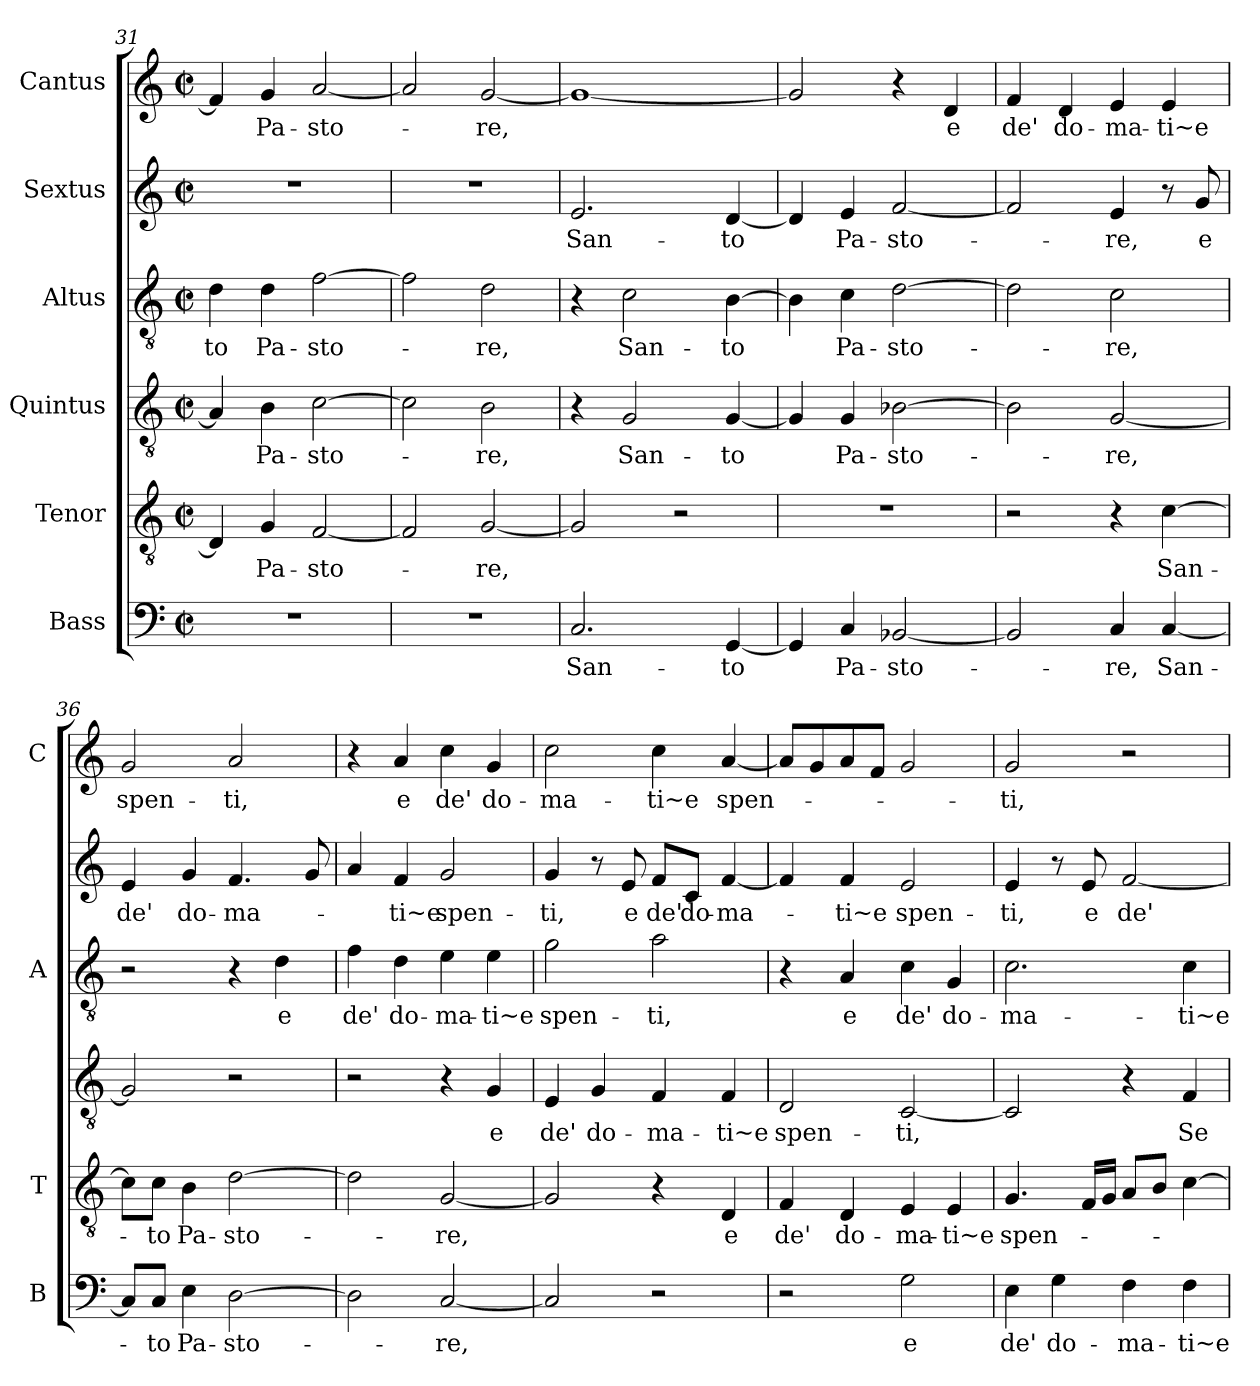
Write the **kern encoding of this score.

**kern	**text	**kern	**text	**kern	**text	**kern	**text	**kern	**text	**kern	**text
*part6	*part6	*part5	*part5	*part4	*part4	*part3	*part3	*part2	*part2	*part1	*part1
*staff6	*staff6	*staff5	*staff5	*staff4	*staff4	*staff3	*staff3	*staff2	*staff2	*staff1	*staff1
*I"Bass	*	*I"Tenor	*	*I"Quintus	*	*I"Altus	*	*I"Sextus	*	*I"Cantus	*
*I'B	*	*I'T	*	*	*	*I'A	*	*	*	*I'C	*
!!LO:PB:g=z
*clefF4	*	*clefGv2	*	*clefGv2	*	*clefGv2	*	*clefG2	*	*clefG2	*
*k[]	*	*k[]	*	*k[]	*	*k[]	*	*k[]	*	*k[]	*
*C:	*	*C:	*	*C:	*	*C:	*	*C:	*	*C:	*
*M2/2	*	*M2/2	*	*M2/2	*	*M2/2	*	*M2/2	*	*M2/2	*
*met(c|)	*	*met(c|)	*	*met(c|)	*	*met(c|)	*	*met(c|)	*	*met(c|)	*
=31	=31	=31	=31	=31	=31	=31	=31	=31	=31	=31	=31
1r	.	4D/]	.	4A/]	.	4d\	-to	1r	.	4f#/]	.
.	.	4G/	Pa-	4B\	Pa-	4d\	Pa-	.	.	4g/	Pa-
.	.	[2F/	-sto-	[2c\	-sto-	[2f\	-sto-	.	.	[2a/	-sto-
=32	=32	=32	=32	=32	=32	=32	=32	=32	=32	=32	=32
1r	.	2F/]	.	2c\]	.	2f\]	.	1r	.	2a/]	.
.	.	[2G/	-re,	2B\	-re,	2d\	-re,	.	.	[2g/	-re,
=33	=33	=33	=33	=33	=33	=33	=33	=33	=33	=33	=33
2.C/	San-	2G/]	.	4r	.	4r	.	2.e/	San-	1g_	.
.	.	.	.	2G/	San-	2c\	San-	.	.	.	.
.	.	2r	.	.	.	.	.	.	.	.	.
[4GG/	-to	.	.	[4G/	-to	[4B\	-to	[4d/	-to	.	.
=34	=34	=34	=34	=34	=34	=34	=34	=34	=34	=34	=34
4GG/]	.	1r	.	4G/]	.	4B\]	.	4d/]	.	2g/]	.
4C/	Pa-	.	.	4G/	Pa-	4c\	Pa-	4e/	Pa-	.	.
[2BB-X/	-sto-	.	.	[2B-X\	-sto-	[2d\	-sto-	[2f/	-sto-	4r	.
.	.	.	.	.	.	.	.	.	.	4d/	e
=35	=35	=35	=35	=35	=35	=35	=35	=35	=35	=35	=35
2BB-/]	.	2r	.	2B-\]	.	2d\]	.	2f/]	.	4f/	de'
.	.	.	.	.	.	.	.	.	.	4d/	do-
4C/	-re,	4r	.	[2G/	-re,	2c\	-re,	4e/	-re,	4e/	-ma-
[4C/	San-	[4c\	San-	.	.	.	.	8r	.	4e/	-ti~e
.	.	.	.	.	.	.	.	8g/	e	.	.
=36	=36	=36	=36	=36	=36	=36	=36	=36	=36	=36	=36
8C/L]	.	8c\L]	.	2G/]	.	2r	.	4e/	de'	2g/	spen-
8C/J	-to	8c\J	-to	.	.	.	.	.	.	.	.
4E\	Pa-	4B\	Pa-	.	.	.	.	4g/	do-	.	.
[2D\	-sto-	[2d\	-sto-	2r	.	4r	.	4.f/	-ma-	2a/	-ti,
.	.	.	.	.	.	4d\	e	.	.	.	.
.	.	.	.	.	.	.	.	8g/	.	.	.
!!LO:LB:g=z
=37	=37	=37	=37	=37	=37	=37	=37	=37	=37	=37	=37
2D\]	.	2d\]	.	2r	.	4f\	de'	4a/	.	4r	.
.	.	.	.	.	.	4d\	do-	4f/	-ti~e	4a/	e
[2C/	-re,	[2G/	-re,	4r	.	4e\	-ma-	2g/	spen-	4cc\	de'
.	.	.	.	4G/	e	4e\	-ti~e	.	.	4g/	do-
=38	=38	=38	=38	=38	=38	=38	=38	=38	=38	=38	=38
2C/]	.	2G/]	.	4E/	de'	2g\	spen-	4g/	-ti,	2cc\	-ma-
.	.	.	.	4G/	do-	.	.	8r	.	.	.
.	.	.	.	.	.	.	.	8e/	e	.	.
2r	.	4r	.	4F/	-ma-	2a\	-ti,	8f/L	de'	4cc\	-ti~e
.	.	.	.	.	.	.	.	8c/J	do-	.	.
.	.	4D/	e	4F/	-ti~e	.	.	[4f/	-ma-	[4a/	spen-
=39	=39	=39	=39	=39	=39	=39	=39	=39	=39	=39	=39
2r	.	4F/	de'	2D/	spen-	4r	.	4f/]	.	8a/L]	.
.	.	.	.	.	.	.	.	.	.	8g/	.
.	.	4D/	do-	.	.	4A/	e	4f/	-ti~e	8a/	.
.	.	.	.	.	.	.	.	.	.	8f/J	.
2G\	e	4E/	-ma-	[2C/	-ti,	4c\	de'	2e/	spen-	2g/	.
.	.	4E/	-ti~e	.	.	4G/	do-	.	.	.	.
=40	=40	=40	=40	=40	=40	=40	=40	=40	=40	=40	=40
4E\	de'	4.G/	spen-	2C/]	.	2.c\	-ma-	4e/	-ti,	2g/	-ti,
4G\	do-	.	.	.	.	.	.	8r	.	.	.
.	.	16F/LL	.	.	.	.	.	8e/	e	.	.
.	.	16G/JJ	.	.	.	.	.	.	.	.	.
4F\	-ma-	8A/L	.	4r	.	.	.	[2f/	de'	2r	.
.	.	8B/J	.	.	.	.	.	.	.	.	.
4F\	-ti~e	[4c\	.	4F/	Se-	4c\	-ti~e	.	.	.	.
=	=	=	=	=	=	=	=	=	=	=	=
*-	*-	*-	*-	*-	*-	*-	*-	*-	*-	*-	*-
